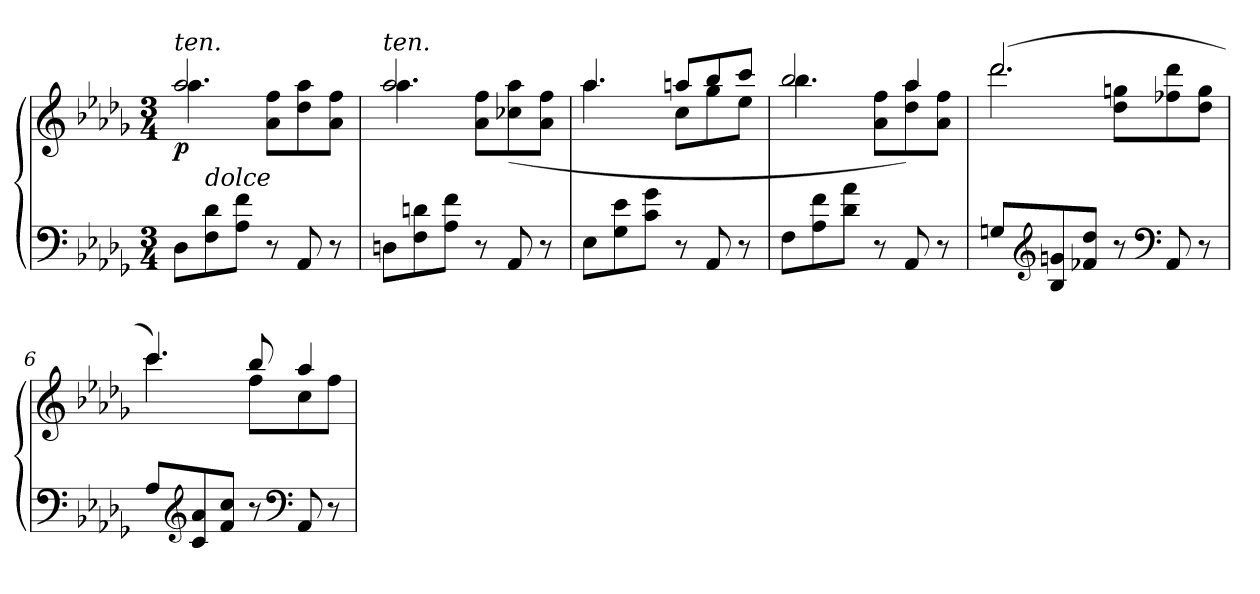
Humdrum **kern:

**kern	**kern	**dynam
*part1	*part1	*part1
*staff2	*staff1	*staff1/2
*clefF4	*clefG2	*
*k[b-e-a-d-g-]	*k[b-e-a-d-g-]	*
*M3/4	*M3/4	*
=1	=1	=1
*	*^	*
!	!LO:TX:a:i:t=ten.	!	!
!	!	!	!LO:DY:b
8D-\L)	2.aa-/	4.aa-\	p
!LO:TX:a:i:t=dolce	!	!	!
8F\ 8d-\	.	.	.
8A-\ 8f\J	.	.	.
8r	.	8a-\ 8ff\L	.
8AA-/	.	8dd-\ 8aa-\	.
8r	.	(>8a-\ 8ff\J	.
=2	=2	=2	=2
!	!LO:TX:a:i:t=ten.	!	!
8Dn\L)	2.aa-/	4.aa-\	.
8F\ 8dn\	.	.	.
8A-\ 8f\J	.	.	.
8r	.	8a-\ 8ff\L	.
8AA-/	.	(>8cc-X\ 8aa-\	.
8r	.	8a-\ 8ff\J	.
=3	=3	=3	=3
8E-\L	(>4.aa-/	4.aa-\	.
8G-\ 8e-\	.	.	.
8c\ 8g-\J	.	.	.
8r	8aan/L	8cc\L	.
8AA-/	8bb-/	8gg-\	.
8r	8ccc/J	8ee-\J	.
!!LO:LB:g=z	!!
=4	=4	=4	=4
8F\L	2bb-/	4.bb-\	.
8A-\ 8f\	.	.	.
8d-\ 8a-\J	.	.	.
8r	.	8a-\ 8ff\L	.
8AA-/	4aa-/	8dd-\ 8aa-\)	.
8r	.	8a-\ 8ff\J	.
=5	=5	=5	=5
*	*	*^	*
8Gn/L	(>2.ddd-/	2.ddd-\	4ryy	.
*clefG2	*	*	*	*
8B-/ 8gn/	.	.	.	.
8f-X/ 8dd-/J	.	.	8ryy	.
8r	.	.	8dd-\ 8ggn\L	.
*clefF4	*	*	*	*
8AA-/	.	.	8ff-X\ 8ddd-\	.
8r	.	.	8dd-\ 8gg\J	.
*	*	*v	*v	*
=6	=6	=6	=6
8A-/L	4.ccc/)	4.ccc\	.
*clefG2	*	*	*
8c/ 8a-/	.	.	.
8f/ 8cc/J	.	.	.
8r	8bb-/	8ff\L	.
*clefF4	*	*	*
8AA-/	4aa-/	8cc\	.
8r	.	8ff\J	.
*	*v	*v	*
=	=	=
*-	*-	*-
